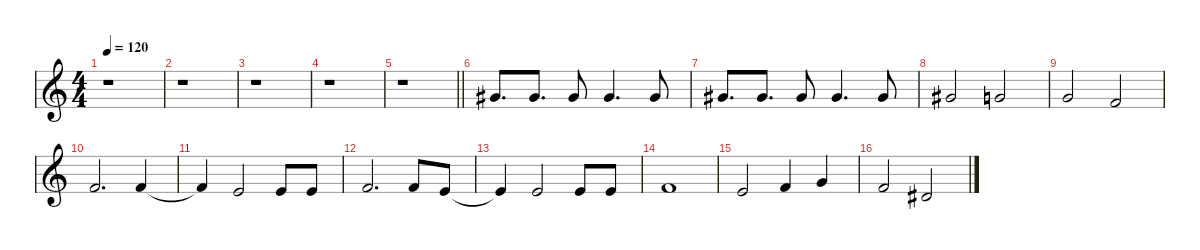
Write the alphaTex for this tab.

\defaultSystemsLayout 4
\hideDynamics
\bracketExtendMode nobrackets
\singleTrackTrackNamePolicy hidden
\multiTrackTrackNamePolicy hidden
\firstSystemTrackNameMode fullname
\firstSystemTrackNameOrientation horizontal
\otherSystemsTrackNameOrientation horizontal
\track ("VOICE" "clar.") {defaultSystemsLayout 4 instrument clarinet}
\staff {score}
\tuning (E4 B3 G3 D3 A2 E2)
\ts (4 4)
\tempo 120
\clef g2
\ks c
r.1{dy f beam Down} |
r.1{beam Down} |
r.1{beam Down} |
r.1{beam Down} |
\barLineRight lightlight
r.1{beam Down} |
13.3{acc #}.8{d beam Up} 13.3{acc #}.8{d beam Up} 13.3{acc #}.8{beam Up} 13.3{acc #}.4{d beam Up} 13.3{acc #}.8{beam Up} |
13.3{acc #}.8{d beam Up} 13.3{acc #}.8{d beam Up} 13.3{acc #}.8{beam Up} 13.3{acc #}.4{d beam Up} 13.3{acc #}.8{beam Up} |
13.3{acc #}.2{beam Up} 12.3.2{beam Up} |
12.3.2{beam Up} 10.3.2{beam Up} |
10.3.2{d beam Up} 10.3.4{beam Up} |
10.3{t}.4{beam Up} 9.3.2{beam Up} 9.3.8{beam Up} 9.3.8{beam Up} |
10.3.2{d beam Up} 10.3.8{beam Up} 9.3.8{beam Up} |
9.3{t}.4{beam Up} 9.3.2{beam Up} 9.3.8{beam Up} 9.3.8{beam Up} |
10.3.1{beam Up} |
9.3.2{beam Up} 10.3.4{beam Up} 12.3.4{beam Up} |
10.3.2{beam Up} 8.3{acc #}.2{beam Up}
